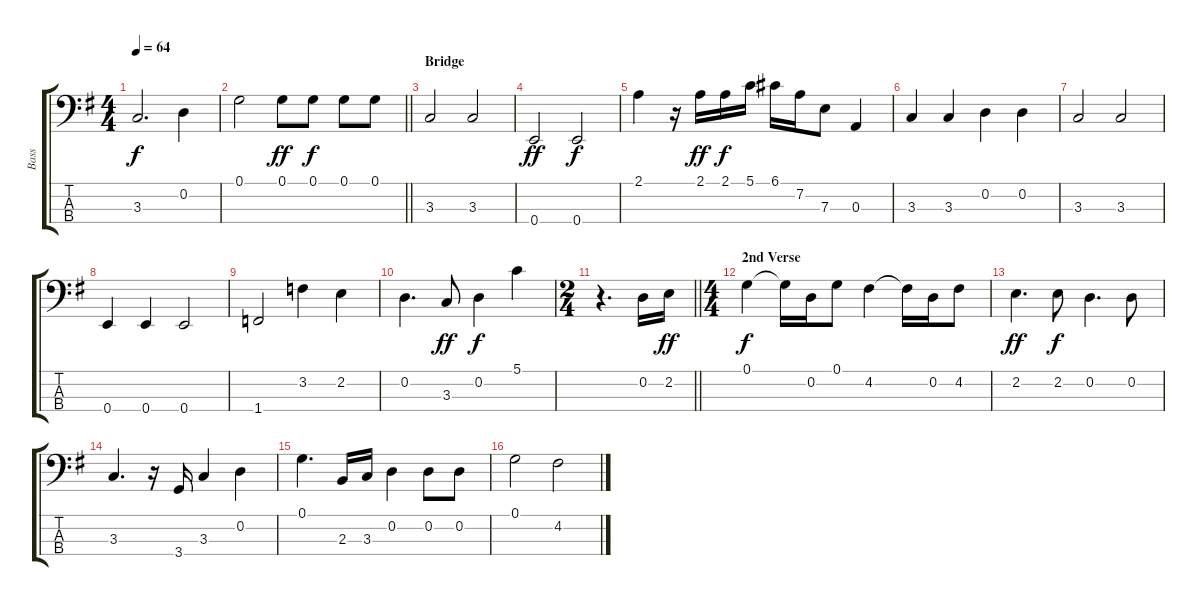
\track ("Bass" "Bass") {instrument electricbassfinger}
\staff {score tabs}
\tuning (G2 D2 A1 E1) {hide}
\ts (4 4)
\tempo 64
\clef f4
\ks g
3.3.2{d dy f} 0.2.4 |
\barLineRight lightlight
0.1.2 0.1.8{dy ff} 0.1.8{dy f} 0.1.8 0.1.8 |
\section ("" "Bridge")
3.3.2 3.3.2 |
0.4.2{dy ff} 0.4.2{dy f} |
2.1.4 r.16 2.1.16{dy ff} 2.1.16{dy f} 5.1.16 6.1.16 7.2.16 7.3.8 0.3.4 |
3.3.4 3.3.4 0.2.4 0.2.4 |
3.3.2 3.3.2 |
0.4.4 0.4.4 0.4.2 |
1.4.2 3.2.4 2.2.4 |
0.2.4{d} 3.3.8{dy ff} 0.2.4{dy f} 5.1.4 |
\ts (2 4)
\barLineRight lightlight
r.4{d} 0.2.16 2.2.16{dy ff} |
\ts (4 4)
\section ("" "2nd Verse")
0.1.4{dy f} 0.1{t}.16 0.2.16 0.1.8 4.2.4 4.2{t}.16 0.2.16 4.2.8 |
2.2.4{d dy ff} 2.2.8{dy f} 0.2.4{d} 0.2.8 |
3.3.4{d} r.16 3.4.16 3.3.4 0.2.4 |
0.1.4{d} 2.3.16 3.3.16 0.2.4 0.2.8 0.2.8 |
0.1.2 4.2.2
